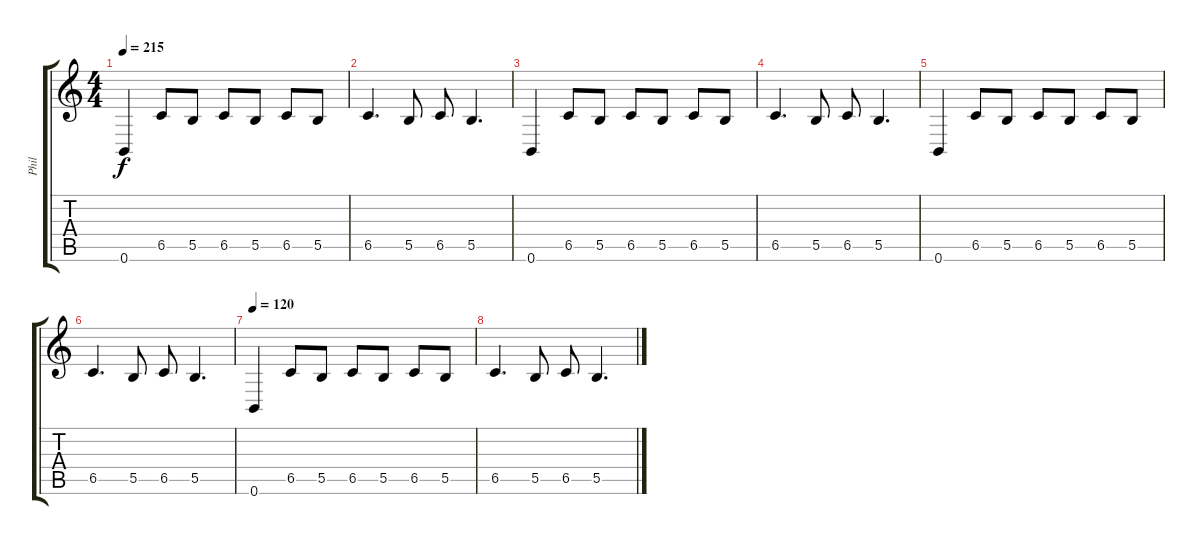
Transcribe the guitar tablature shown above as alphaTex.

\track ("Phil" "Phil") {instrument overdrivenguitar}
\staff {score tabs}
\tuning (Db4 Ab3 E3 B2 Gb2 B1) {hide}
\ts (4 4)
\tempo 215
\clef g2
\ks c
0.6.4{dy f} 6.5.8 5.5.8 6.5.8 5.5.8 6.5.8 5.5.8 |
6.5.4{d} 5.5.8 6.5.8 5.5.4{d} |
0.6.4 6.5.8 5.5.8 6.5.8 5.5.8 6.5.8 5.5.8 |
6.5.4{d} 5.5.8 6.5.8 5.5.4{d} |
0.6.4 6.5.8 5.5.8 6.5.8 5.5.8 6.5.8 5.5.8 |
6.5.4{d} 5.5.8 6.5.8 5.5.4{d} |
\tempo 120
0.6.4 6.5.8 5.5.8 6.5.8 5.5.8 6.5.8 5.5.8 |
6.5.4{d} 5.5.8 6.5.8 5.5.4{d}
